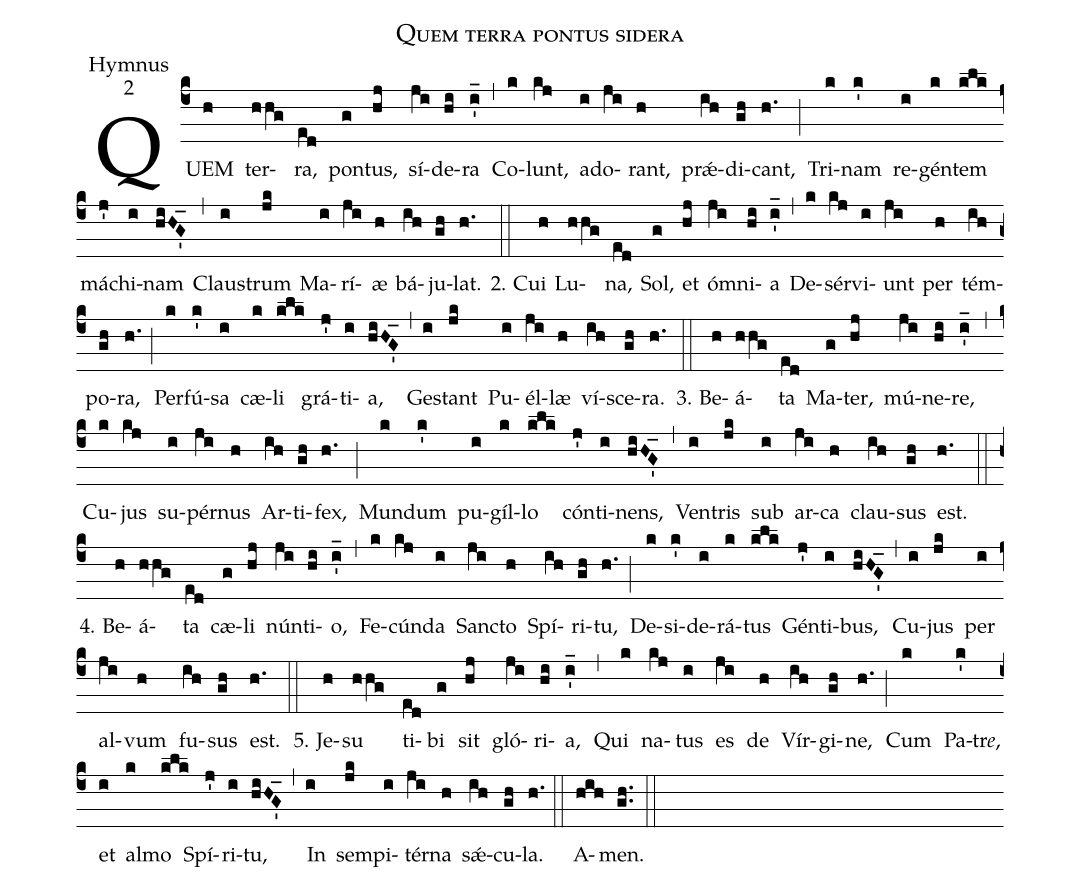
name:Quem terra pontus sidera;
office-part:Hymnus;
mode:2;
%%
(c4)QUEM(h) ter(hhg)ra,(ed) pon(g)tus,(hj) sí(ji)de(hi)ra(i'_) (,)
Co(k)lunt,(kj) ad(i)o(ji)rant,(h) prǽ(ih)di(gh)cant,(h.) (;)
Tri(k)nam(k') re(i)gén(k)tem(klk) má(j')chi(i)nam(hiHG'_) (,)
Claus(i)trum(jk) Ma(i)rí(ji)æ(h) bá(ih)ju(gh)lat.(h.) (::)

2. Cui(h) Lu(hhg)na,(ed) Sol,(g) et(hj) óm(ji)ni(hi)a(i'_) (,)
De(k)sér(kj)vi(i)unt(ji) per(h) tém(ih)po(gh)ra,(h.) (;)
Per(k)fú(k')sa(i) cæ(k)li(klk) grá(j')ti(i)a,(hiHG'_) (,)
Ges(i)tant(jk) Pu(i)él(ji)læ(h) ví(ih)sce(gh)ra.(h.) (::)

3. Be(h)á(hhg)ta(ed) Ma(g)ter,(hj) mú(ji)ne(hi)re,(i'_) (,)
Cu(k)jus(kj) su(i)pér(ji)nus(h) Ar(ih)ti(gh)fex,(h.) (;)
Mun(k)dum(k') pu(i)gíl(k)lo(klk) cón(j')ti(i)nens,(hiHG'_) (,)
Ven(i)tris(jk) sub(i) ar(ji)ca(h) clau(ih)sus(gh) est.(h.) (::)

4. Be(h)á(hhg)ta(ed) cæ(g)li(hj) nún(ji)ti(hi)o,(i'_) (,)
Fe(k)cún(kj)da(i) Sanc(ji)to(h) Spí(ih)ri(gh)tu,(h.) (;)
De(k)si(k')de(i)rá(k)tus(klk) Gén(j')ti(i)bus,(hiHG'_) (,)
Cu(i)jus(jk) per(i) al(ji)vum(h) fu(ih)sus(gh) est.(h.) (::)

5. Je(h)su(hhg) ti(ed)bi(g) sit(hj) gló(ji)ri(hi)a,(i'_) (,)
Qui(k) na(kj)tus(i) es(ji) de(h) Vír(ih)gi(gh)ne,(h.) (;)
Cum(k) Pa(k')tr<i>e</i>,() et(i) al(k)mo(klk) Spí(j')ri(i)tu,(hiHG'_) (,)
In(i) sem(jk)pi(i)tér(ji)na(h) sǽ(ih)cu(gh)la.(h.) (::)
A(hih)men.(gh..) (::)
